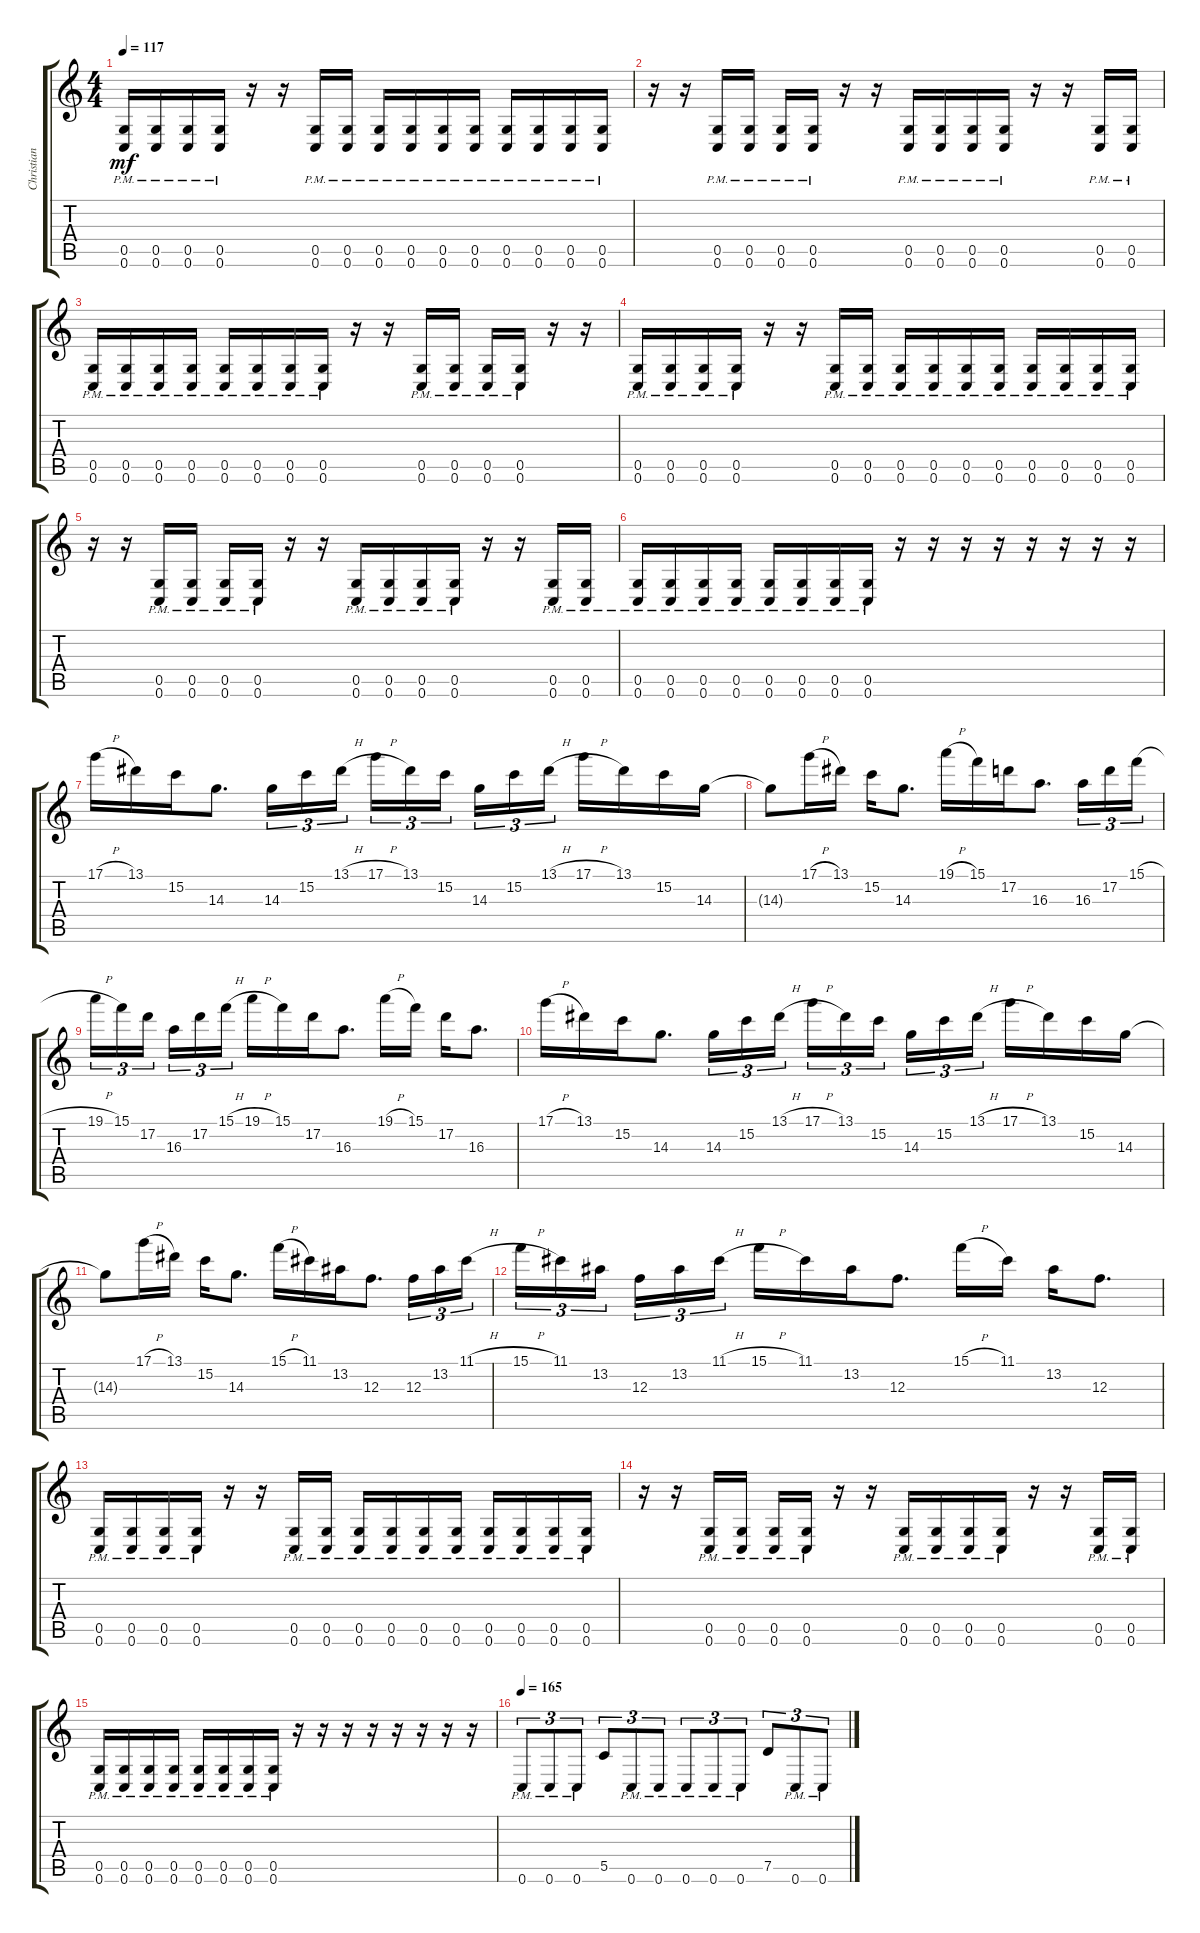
\track ("Christian Royer" "Christian ") {instrument distortionguitar}
\staff {score tabs}
\tuning (D4 A3 F3 C3 G2 C2) {hide}
\ts (4 4)
\tempo 117
\clef g2
\ks c
(0.5{pm} 0.6{pm}).16{dy mf} (0.5{pm} 0.6{pm}).16 (0.5{pm} 0.6{pm}).16 (0.5{pm} 0.6{pm}).16 r.16 r.16 (0.5{pm} 0.6{pm}).16 (0.5{pm} 0.6{pm}).16 (0.5{pm} 0.6{pm}).16 (0.5{pm} 0.6{pm}).16 (0.5{pm} 0.6{pm}).16 (0.5{pm} 0.6{pm}).16 (0.5{pm} 0.6{pm}).16 (0.5{pm} 0.6{pm}).16 (0.5{pm} 0.6{pm}).16 (0.5{pm} 0.6{pm}).16 |
r.16 r.16 (0.5{pm} 0.6{pm}).16 (0.5{pm} 0.6{pm}).16 (0.5{pm} 0.6{pm}).16 (0.5{pm} 0.6{pm}).16 r.16 r.16 (0.5{pm} 0.6{pm}).16 (0.5{pm} 0.6{pm}).16 (0.5{pm} 0.6{pm}).16 (0.5{pm} 0.6{pm}).16 r.16 r.16 (0.5{pm} 0.6{pm}).16 (0.5{pm} 0.6{pm}).16 |
(0.5{pm} 0.6{pm}).16 (0.5{pm} 0.6{pm}).16 (0.5{pm} 0.6{pm}).16 (0.5{pm} 0.6{pm}).16 (0.5{pm} 0.6{pm}).16 (0.5{pm} 0.6{pm}).16 (0.5{pm} 0.6{pm}).16 (0.5{pm} 0.6{pm}).16 r.16 r.16 (0.5{pm} 0.6{pm}).16 (0.5{pm} 0.6{pm}).16 (0.5{pm} 0.6{pm}).16 (0.5{pm} 0.6{pm}).16 r.16 r.16 |
(0.5{pm} 0.6{pm}).16 (0.5{pm} 0.6{pm}).16 (0.5{pm} 0.6{pm}).16 (0.5{pm} 0.6{pm}).16 r.16 r.16 (0.5{pm} 0.6{pm}).16 (0.5{pm} 0.6{pm}).16 (0.5{pm} 0.6{pm}).16 (0.5{pm} 0.6{pm}).16 (0.5{pm} 0.6{pm}).16 (0.5{pm} 0.6{pm}).16 (0.5{pm} 0.6{pm}).16 (0.5{pm} 0.6{pm}).16 (0.5{pm} 0.6{pm}).16 (0.5{pm} 0.6{pm}).16 |
r.16 r.16 (0.5{pm} 0.6{pm}).16 (0.5{pm} 0.6{pm}).16 (0.5{pm} 0.6{pm}).16 (0.5{pm} 0.6{pm}).16 r.16 r.16 (0.5{pm} 0.6{pm}).16 (0.5{pm} 0.6{pm}).16 (0.5{pm} 0.6{pm}).16 (0.5{pm} 0.6{pm}).16 r.16 r.16 (0.5{pm} 0.6{pm}).16 (0.5{pm} 0.6{pm}).16 |
(0.5{pm} 0.6{pm}).16 (0.5{pm} 0.6{pm}).16 (0.5{pm} 0.6{pm}).16 (0.5{pm} 0.6{pm}).16 (0.5{pm} 0.6{pm}).16 (0.5{pm} 0.6{pm}).16 (0.5{pm} 0.6{pm}).16 (0.5{pm} 0.6{pm}).16 r.16 r.16 r.16 r.16 r.16 r.16 r.16 r.16 |
17.1{h}.16 13.1.16 15.2.16 14.3.8{d} 14.3.16{tu (3 2)} 15.2.16{tu (3 2)} 13.1{h}.16{tu (3 2)} 17.1{h}.16{tu (3 2)} 13.1.16{tu (3 2)} 15.2.16{tu (3 2)} 14.3.16{tu (3 2)} 15.2.16{tu (3 2)} 13.1{h}.16{tu (3 2)} 17.1{h}.16 13.1.16 15.2.16 14.3.16 |
14.3{t}.8 17.1{h}.16 13.1.16 15.2.16 14.3.8{d} 19.1{h}.16 15.1.16 17.2.16 16.3.8{d} 16.3.16{tu (3 2)} 17.2.16{tu (3 2)} 15.1{h}.16{tu (3 2)} |
19.1{h}.16{tu (3 2)} 15.1.16{tu (3 2)} 17.2.16{tu (3 2)} 16.3.16{tu (3 2)} 17.2.16{tu (3 2)} 15.1{h}.16{tu (3 2)} 19.1{h}.16 15.1.16 17.2.16 16.3.8{d} 19.1{h}.16 15.1.16 17.2.16 16.3.8{d} |
17.1{h}.16 13.1.16 15.2.16 14.3.8{d} 14.3.16{tu (3 2)} 15.2.16{tu (3 2)} 13.1{h}.16{tu (3 2)} 17.1{h}.16{tu (3 2)} 13.1.16{tu (3 2)} 15.2.16{tu (3 2)} 14.3.16{tu (3 2)} 15.2.16{tu (3 2)} 13.1{h}.16{tu (3 2)} 17.1{h}.16 13.1.16 15.2.16 14.3.16 |
14.3{t}.8 17.1{h}.16 13.1.16 15.2.16 14.3.8{d} 15.1{h}.16 11.1.16 13.2.16 12.3.8{d} 12.3.16{tu (3 2)} 13.2.16{tu (3 2)} 11.1{h}.16{tu (3 2)} |
15.1{h}.16{tu (3 2)} 11.1.16{tu (3 2)} 13.2.16{tu (3 2)} 12.3.16{tu (3 2)} 13.2.16{tu (3 2)} 11.1{h}.16{tu (3 2)} 15.1{h}.16 11.1.16 13.2.16 12.3.8{d} 15.1{h}.16 11.1.16 13.2.16 12.3.8{d} |
(0.5{pm} 0.6{pm}).16 (0.5{pm} 0.6{pm}).16 (0.5{pm} 0.6{pm}).16 (0.5{pm} 0.6{pm}).16 r.16 r.16 (0.5{pm} 0.6{pm}).16 (0.5{pm} 0.6{pm}).16 (0.5{pm} 0.6{pm}).16 (0.5{pm} 0.6{pm}).16 (0.5{pm} 0.6{pm}).16 (0.5{pm} 0.6{pm}).16 (0.5{pm} 0.6{pm}).16 (0.5{pm} 0.6{pm}).16 (0.5{pm} 0.6{pm}).16 (0.5{pm} 0.6{pm}).16 |
r.16 r.16 (0.5{pm} 0.6{pm}).16 (0.5{pm} 0.6{pm}).16 (0.5{pm} 0.6{pm}).16 (0.5{pm} 0.6{pm}).16 r.16 r.16 (0.5{pm} 0.6{pm}).16 (0.5{pm} 0.6{pm}).16 (0.5{pm} 0.6{pm}).16 (0.5{pm} 0.6{pm}).16 r.16 r.16 (0.5{pm} 0.6{pm}).16 (0.5{pm} 0.6{pm}).16 |
(0.5{pm} 0.6{pm}).16 (0.5{pm} 0.6{pm}).16 (0.5{pm} 0.6{pm}).16 (0.5{pm} 0.6{pm}).16 (0.5{pm} 0.6{pm}).16 (0.5{pm} 0.6{pm}).16 (0.5{pm} 0.6{pm}).16 (0.5{pm} 0.6{pm}).16 r.16 r.16 r.16 r.16 r.16 r.16 r.16 r.16 |
\tempo 165
0.6{pm}.8{tu (3 2)} 0.6{pm}.8{tu (3 2)} 0.6{pm}.8{tu (3 2)} 5.5.8{tu (3 2)} 0.6{pm}.8{tu (3 2)} 0.6{pm}.8{tu (3 2)} 0.6{pm}.8{tu (3 2)} 0.6{pm}.8{tu (3 2)} 0.6{pm}.8{tu (3 2)} 7.5.8{tu (3 2)} 0.6{pm}.8{tu (3 2)} 0.6{pm}.8{tu (3 2)}
